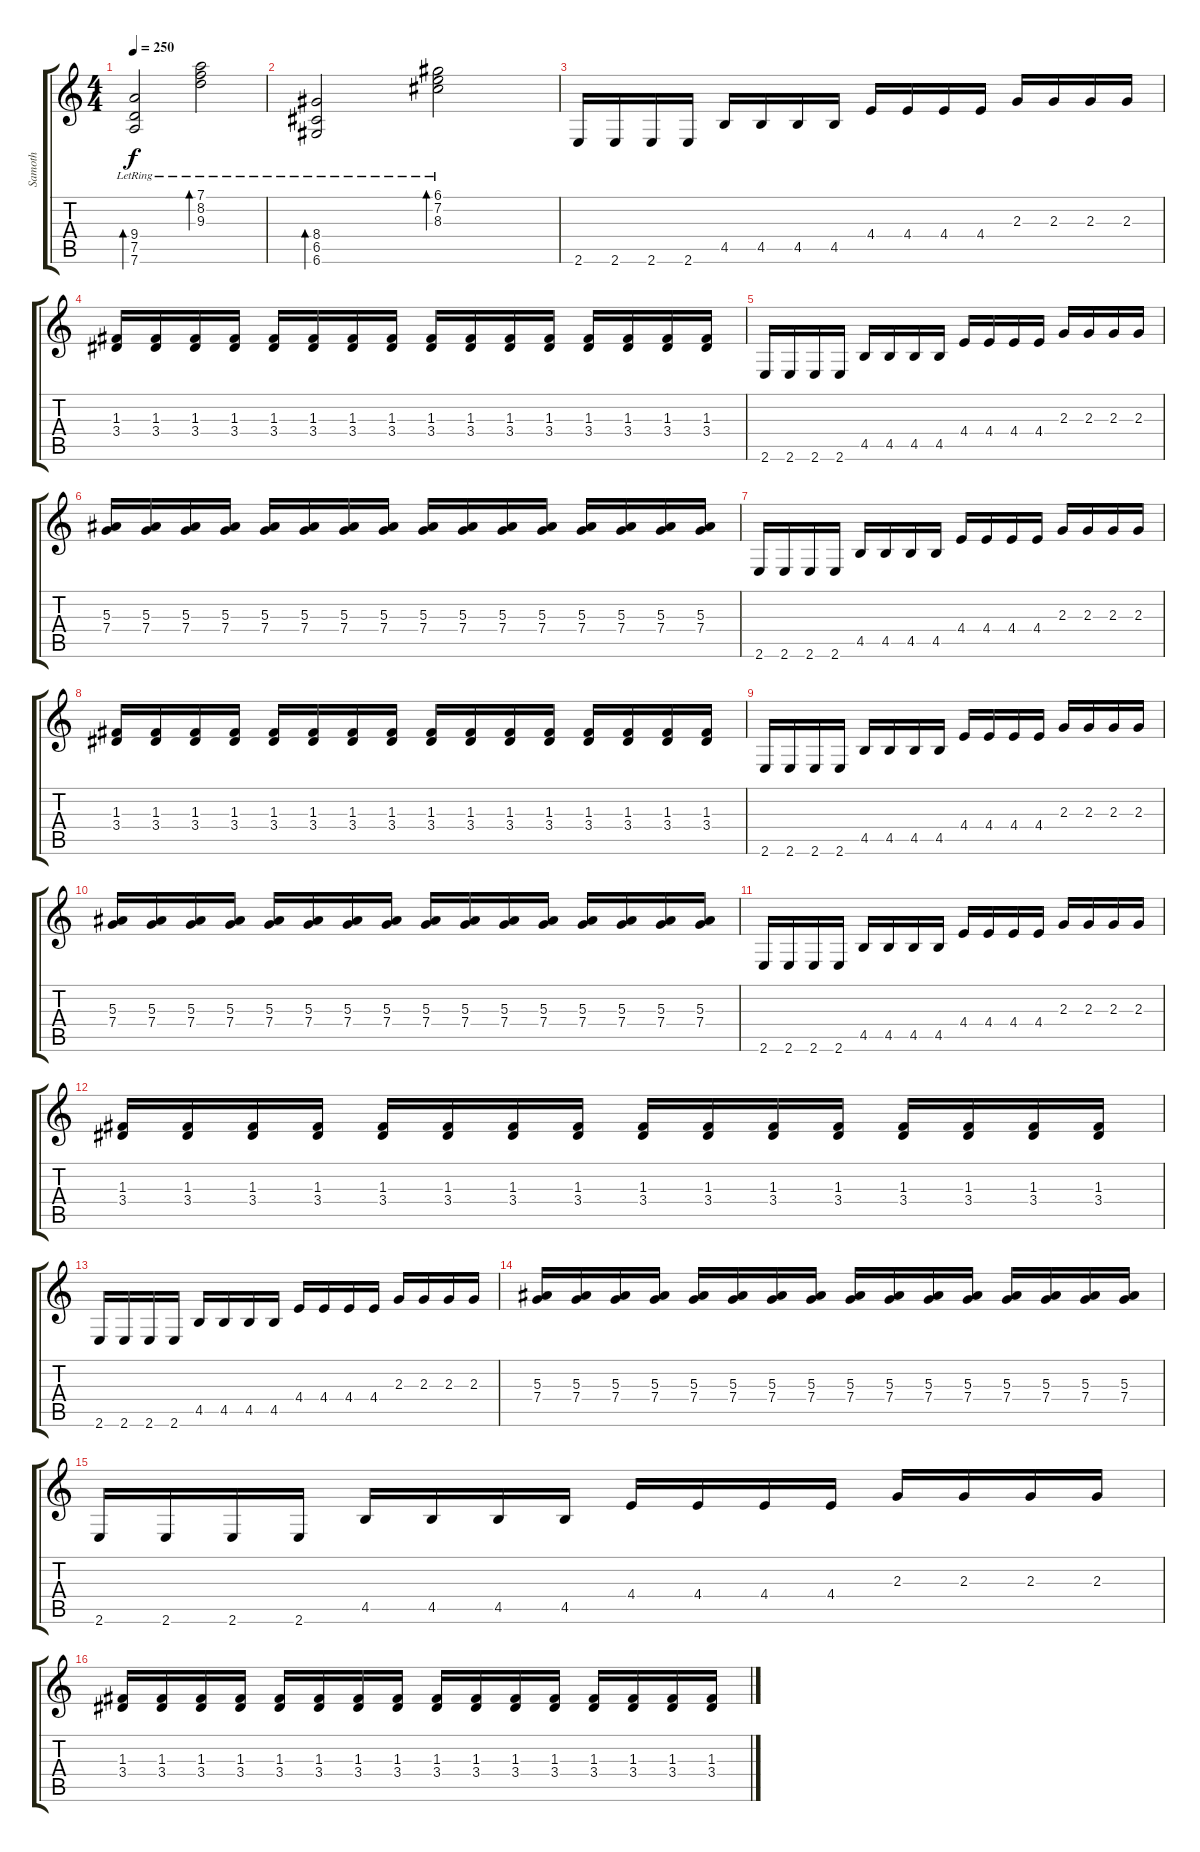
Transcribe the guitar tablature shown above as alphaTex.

\track ("Samoth" "Samoth") {instrument distortionguitar}
\staff {score tabs}
\tuning (D4 A3 F3 C3 G2 D2) {hide}
\ts (4 4)
\tempo 250
\clef g2
\ks c
(9.4{lr} 7.5{lr} 7.6{lr}).2{bd 480 dy f} (7.1{lr} 8.2{lr} 9.3{lr}).2{bd 480} |
(8.4{lr} 6.5{lr} 6.6{lr}).2{bd 480} (6.1{lr} 7.2{lr} 8.3{lr}).2{bd 480} |
2.6.16 2.6.16 2.6.16 2.6.16 4.5.16 4.5.16 4.5.16 4.5.16 4.4.16 4.4.16 4.4.16 4.4.16 2.3.16 2.3.16 2.3.16 2.3.16 |
(1.3 3.4).16 (1.3 3.4).16 (1.3 3.4).16 (1.3 3.4).16 (1.3 3.4).16 (1.3 3.4).16 (1.3 3.4).16 (1.3 3.4).16 (1.3 3.4).16 (1.3 3.4).16 (1.3 3.4).16 (1.3 3.4).16 (1.3 3.4).16 (1.3 3.4).16 (1.3 3.4).16 (1.3 3.4).16 |
2.6.16 2.6.16 2.6.16 2.6.16 4.5.16 4.5.16 4.5.16 4.5.16 4.4.16 4.4.16 4.4.16 4.4.16 2.3.16 2.3.16 2.3.16 2.3.16 |
(5.3 7.4).16 (5.3 7.4).16 (5.3 7.4).16 (5.3 7.4).16 (5.3 7.4).16 (5.3 7.4).16 (5.3 7.4).16 (5.3 7.4).16 (5.3 7.4).16 (5.3 7.4).16 (5.3 7.4).16 (5.3 7.4).16 (5.3 7.4).16 (5.3 7.4).16 (5.3 7.4).16 (5.3 7.4).16 |
2.6.16 2.6.16 2.6.16 2.6.16 4.5.16 4.5.16 4.5.16 4.5.16 4.4.16 4.4.16 4.4.16 4.4.16 2.3.16 2.3.16 2.3.16 2.3.16 |
(1.3 3.4).16 (1.3 3.4).16 (1.3 3.4).16 (1.3 3.4).16 (1.3 3.4).16 (1.3 3.4).16 (1.3 3.4).16 (1.3 3.4).16 (1.3 3.4).16 (1.3 3.4).16 (1.3 3.4).16 (1.3 3.4).16 (1.3 3.4).16 (1.3 3.4).16 (1.3 3.4).16 (1.3 3.4).16 |
2.6.16 2.6.16 2.6.16 2.6.16 4.5.16 4.5.16 4.5.16 4.5.16 4.4.16 4.4.16 4.4.16 4.4.16 2.3.16 2.3.16 2.3.16 2.3.16 |
(5.3 7.4).16 (5.3 7.4).16 (5.3 7.4).16 (5.3 7.4).16 (5.3 7.4).16 (5.3 7.4).16 (5.3 7.4).16 (5.3 7.4).16 (5.3 7.4).16 (5.3 7.4).16 (5.3 7.4).16 (5.3 7.4).16 (5.3 7.4).16 (5.3 7.4).16 (5.3 7.4).16 (5.3 7.4).16 |
2.6.16 2.6.16 2.6.16 2.6.16 4.5.16 4.5.16 4.5.16 4.5.16 4.4.16 4.4.16 4.4.16 4.4.16 2.3.16 2.3.16 2.3.16 2.3.16 |
(1.3 3.4).16 (1.3 3.4).16 (1.3 3.4).16 (1.3 3.4).16 (1.3 3.4).16 (1.3 3.4).16 (1.3 3.4).16 (1.3 3.4).16 (1.3 3.4).16 (1.3 3.4).16 (1.3 3.4).16 (1.3 3.4).16 (1.3 3.4).16 (1.3 3.4).16 (1.3 3.4).16 (1.3 3.4).16 |
2.6.16 2.6.16 2.6.16 2.6.16 4.5.16 4.5.16 4.5.16 4.5.16 4.4.16 4.4.16 4.4.16 4.4.16 2.3.16 2.3.16 2.3.16 2.3.16 |
(5.3 7.4).16 (5.3 7.4).16 (5.3 7.4).16 (5.3 7.4).16 (5.3 7.4).16 (5.3 7.4).16 (5.3 7.4).16 (5.3 7.4).16 (5.3 7.4).16 (5.3 7.4).16 (5.3 7.4).16 (5.3 7.4).16 (5.3 7.4).16 (5.3 7.4).16 (5.3 7.4).16 (5.3 7.4).16 |
2.6.16 2.6.16 2.6.16 2.6.16 4.5.16 4.5.16 4.5.16 4.5.16 4.4.16 4.4.16 4.4.16 4.4.16 2.3.16 2.3.16 2.3.16 2.3.16 |
(1.3 3.4).16 (1.3 3.4).16 (1.3 3.4).16 (1.3 3.4).16 (1.3 3.4).16 (1.3 3.4).16 (1.3 3.4).16 (1.3 3.4).16 (1.3 3.4).16 (1.3 3.4).16 (1.3 3.4).16 (1.3 3.4).16 (1.3 3.4).16 (1.3 3.4).16 (1.3 3.4).16 (1.3 3.4).16
